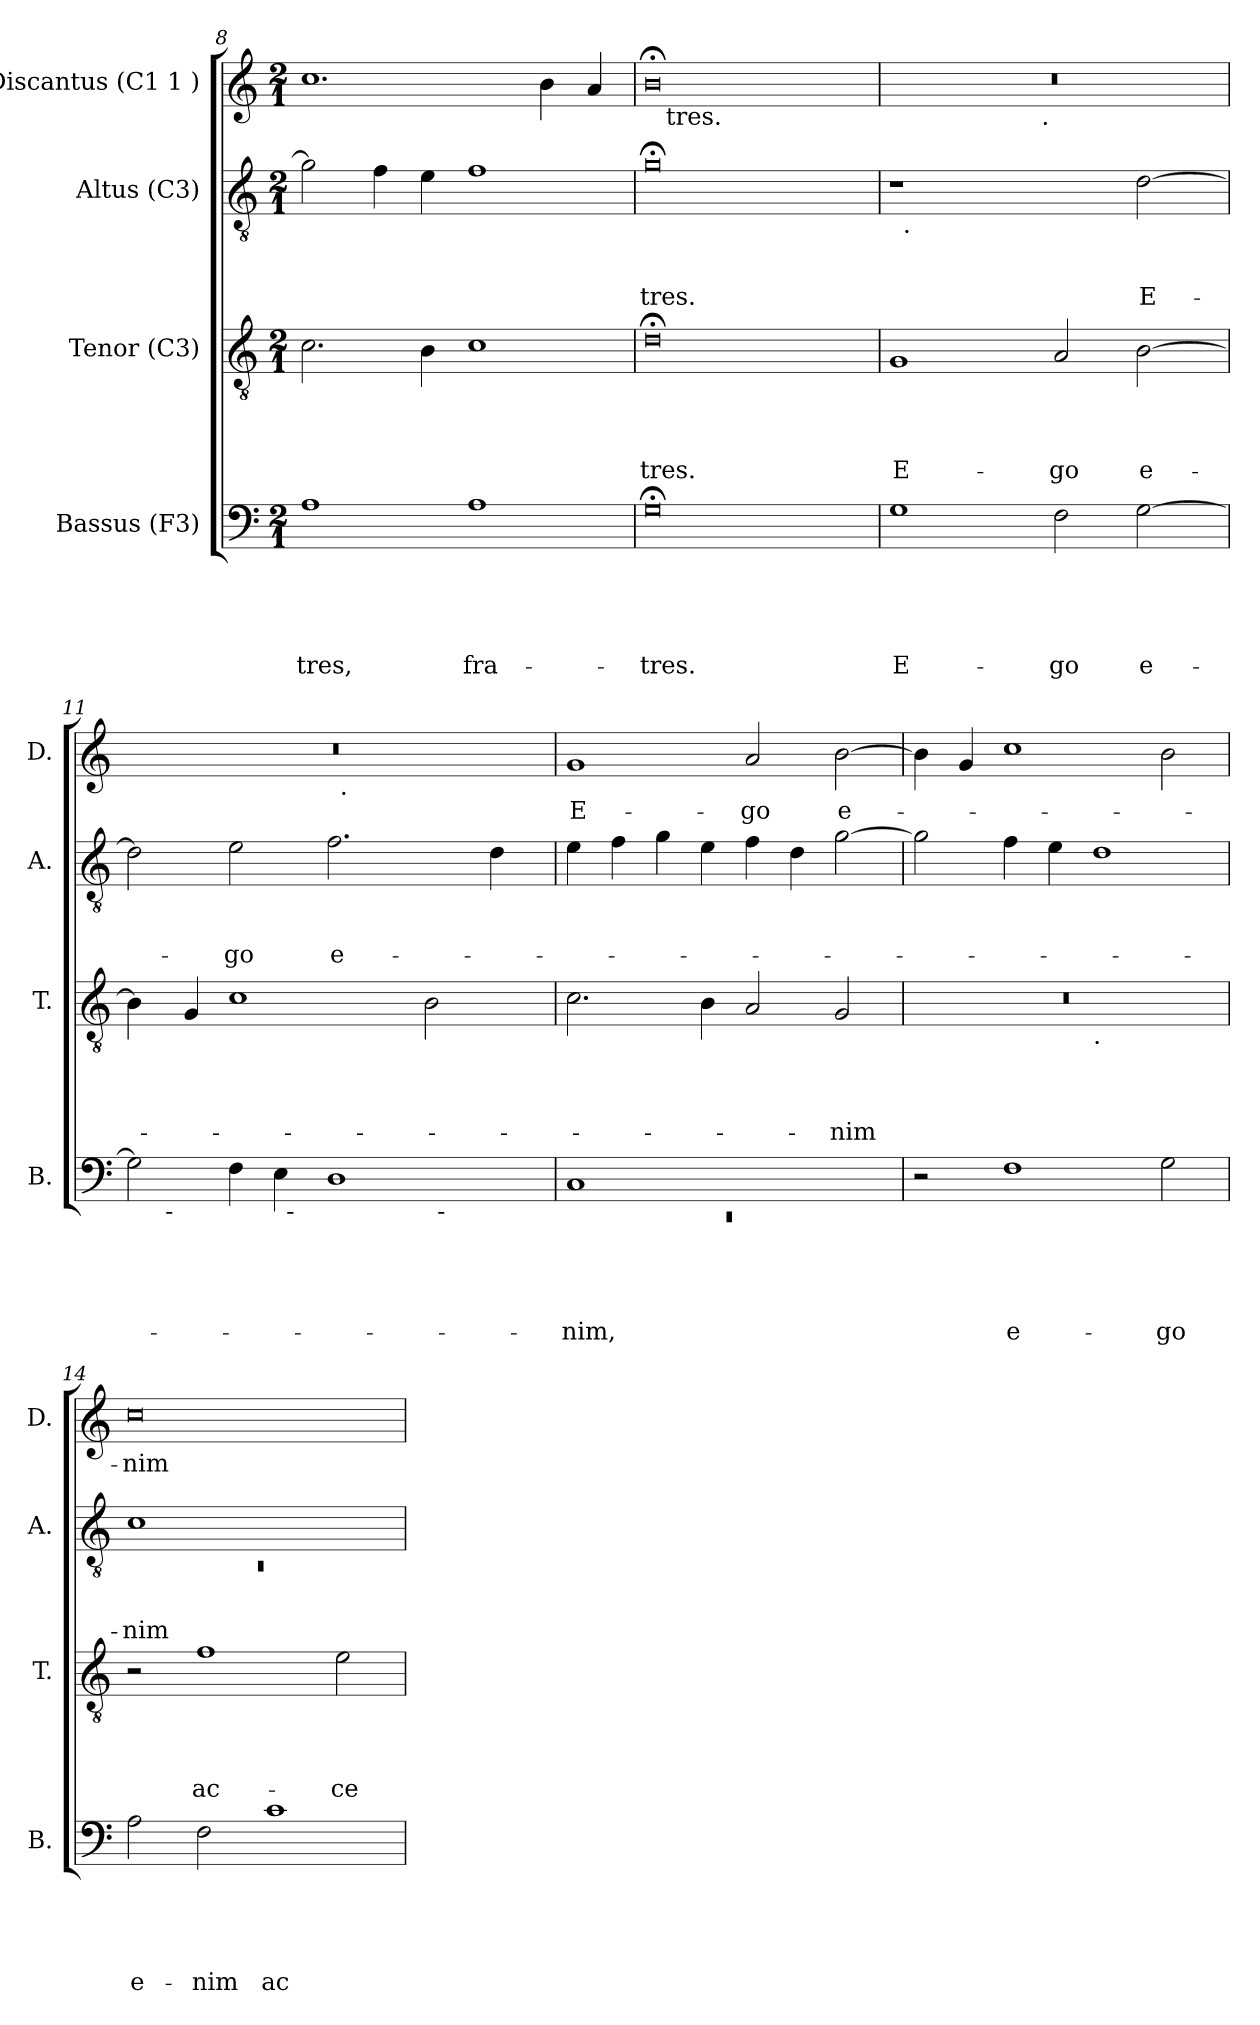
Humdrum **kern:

**kern	**text	**text	**text	**text	**text	**kern	**text	**text	**text	**text	**kern	**text	**text	**text	**kern	**text
*part4	*part4	*part4	*part4	*part4	*part4	*part3	*part3	*part3	*part3	*part3	*part2	*part2	*part2	*part2	*part1	*part1
*staff4	*staff4	*staff4	*staff4	*staff4	*staff4	*staff3	*staff3	*staff3	*staff3	*staff3	*staff2	*staff2	*staff2	*staff2	*staff1	*staff1
*I"Bassus (F3)	*	*	*	*	*	*I"Tenor (C3)	*	*	*	*	*I"Altus (C3)	*	*	*	*I"Discantus (C1 1 )	*
*I'B.	*	*	*	*	*	*I'T.	*	*	*	*	*I'A.	*	*	*	*I'D.	*
*clefF4	*	*	*	*	*	*clefGv2	*	*	*	*	*clefGv2	*	*	*	*clefG2	*
*k[]	*	*	*	*	*	*k[]	*	*	*	*	*k[]	*	*	*	*k[]	*
*C:	*	*	*	*	*	*C:	*	*	*	*	*C:	*	*	*	*C:	*
*M2/1	*	*	*	*	*	*M2/1	*	*	*	*	*M2/1	*	*	*	*M2/1	*
=8	=8	=8	=8	=8	=8	=8	=8	=8	=8	=8	=8	=8	=8	=8	=8	=8
!	!	!	!	!	!LO:LY:b	!	!	!	!	!	!	!	!	!	!	!
1A	.	.	.	.	-tres,	2.c\	.	.	.	.	2g\]	.	.	.	1.cc	.
.	.	.	.	.	.	.	.	.	.	.	4f\	.	.	.	.	.
.	.	.	.	.	.	4B\	.	.	.	.	4e\	.	.	.	.	.
!	!	!	!	!	!LO:LY:b	!	!	!	!	!	!	!	!	!	!	!
1A	.	.	.	.	fra-	1c	.	.	.	.	1f	.	.	.	.	.
.	.	.	.	.	.	.	.	.	.	.	.	.	.	.	4b\	.
.	.	.	.	.	.	.	.	.	.	.	.	.	.	.	4a/	.
=9	=9	=9	=9	=9	=9	=9	=9	=9	=9	=9	=9	=9	=9	=9	=9	=9
!	!	!	!	!	!LO:LY:b	!	!	!	!	!LO:LY:b	!	!	!	!LO:LY:b	!	!
*	*	*	*	*	*	*	*	*	*	*	*	*	*	*	*^	*
0G;<	.	.	.	.	-tres.	0d;<	.	.	.	-tres.	0g;<	.	.	-tres.	0b;<	16ryy	.
!	!	!	!	!	!	!	!	!	!	!	!	!	!	!	!	!LO:TX:b:t=tres.	!
.	.	.	.	.	.	.	.	.	.	.	.	.	.	.	.	1ryy	.
.	.	.	.	.	.	.	.	.	.	.	.	.	.	.	.	2...ryy	.
=10	=10	=10	=10	=10	=10	=10	=10	=10	=10	=10	=10	=10	=10	=10	=10	=10	=10
!	!	!	!	!	!LO:LY:b	!	!	!	!	!LO:LY:b	!	!	!	!	!	!	!
*	*	*	*	*	*	*	*	*	*	*	*^	*	*	*	*	*	*
1G	.	.	.	.	E-	1G	.	.	.	E-	1r	32ryy	.	.	.	0r	2ryy	.
!	!	!	!	!	!	!	!	!	!	!	!	!LO:TX:b:t=.	!	!	!	!	!	!
.	.	.	.	.	.	.	.	.	.	.	.	1ryy	.	.	.	.	.	.
.	.	.	.	.	.	.	.	.	.	.	.	.	.	.	.	.	4...ryy	.
!	!	!	!	!	!	!	!	!	!	!	!	!	!	!	!	!	!LO:TX:b:t=.	!
.	.	.	.	.	.	.	.	.	.	.	.	.	.	.	.	.	1ryy	.
!	!	!	!	!	!LO:LY:b	!	!	!	!	!LO:LY:b	!	!	!	!	!	!	!	!
2F\	.	.	.	.	-go	2A/	.	.	.	-go	2ryy	.	.	.	.	.	.	.
.	.	.	.	.	.	.	.	.	.	.	.	2ryy	.	.	.	.	.	.
!	!	!	!	!	!LO:LY:b:rj	!	!	!	!	!LO:LY:b:rj	!	!	!	!	!LO:LY:b	!	!	!
[<2G\	.	.	.	.	e-	[<2B\	.	.	.	e-	[<2d\	.	.	.	E-	.	.	.
.	.	.	.	.	.	.	.	.	.	.	.	4...ryy	.	.	.	.	.	.
.	.	.	.	.	.	.	.	.	.	.	.	.	.	.	.	.	32ryy	.
*	*	*	*	*	*	*	*	*	*	*	*v	*v	*	*	*	*	*	*
!!LO:LB:g=z	!!
=11	=11	=11	=11	=11	=11	=11	=11	=11	=11	=11	=11	=11	=11	=11	=11	=11	=11
*^	*	*	*	*	*	*	*	*	*	*	*	*	*	*	*	*	*
*	*^	*	*	*	*	*	*	*	*	*	*	*	*	*	*	*	*	*
*	*	*^	*	*	*	*	*	*	*	*	*	*	*	*	*	*	*	*	*
2G\]	8.ryy	2ryy	1ryy	.	.	.	.	.	4B\]	.	.	.	.	2d\]	.	.	.	0r	1ryy	.
!	!LO:TX:b:t=-	!	!	!	!	!	!	!	!	!	!	!	!	!	!	!	!	!	!	!
.	1ryy	.	.	.	.	.	.	.	.	.	.	.	.	.	.	.	.	.	.	.
.	.	.	.	.	.	.	.	.	4G/	.	.	.	.	.	.	.	.	.	.	.
!	!	!	!	!	!	!	!	!	!	!	!	!	!	!	!	!	!LO:LY:b	!	!	!
4F\	.	4ryy	.	.	.	.	.	.	1c	.	.	.	.	2e\	.	.	-go	.	.	.
4E\	.	32ryy	.	.	.	.	.	.	.	.	.	.	.	.	.	.	.	.	.	.
!	!	!LO:TX:b:t=-	!	!	!	!	!	!	!	!	!	!	!	!	!	!	!	!	!	!
.	.	1ryy	.	.	.	.	.	.	.	.	.	.	.	.	.	.	.	.	.	.
!	!	!	!	!	!	!	!	!	!	!	!	!	!	!	!	!	!LO:LY:b:rj	!	!	!
1D	.	.	2ryy	.	.	.	.	.	.	.	.	.	.	2.f\	.	.	e-	.	32ryy	.
!	!	!	!	!	!	!	!	!	!	!	!	!	!	!	!	!	!	!	!LO:TX:b:t=.	!
.	.	.	.	.	.	.	.	.	.	.	.	.	.	.	.	.	.	.	2ryy	.
.	2ryy	.	.	.	.	.	.	.	.	.	.	.	.	.	.	.	.	.	.	.
.	.	.	32ryy	.	.	.	.	.	2B\	.	.	.	.	.	.	.	.	.	.	.
!	!	!	!LO:TX:b:t=-	!	!	!	!	!	!	!	!	!	!	!	!	!	!	!	!	!
.	.	.	4...ryy	.	.	.	.	.	.	.	.	.	.	.	.	.	.	.	4...ryy	.
.	4ryy	.	.	.	.	.	.	.	.	.	.	.	.	.	.	.	.	.	.	.
.	.	.	.	.	.	.	.	.	.	.	.	.	.	4d\	.	.	.	.	.	.
.	.	8..ryy	.	.	.	.	.	.	.	.	.	.	.	.	.	.	.	.	.	.
.	16ryy	.	.	.	.	.	.	.	.	.	.	.	.	.	.	.	.	.	.	.
=12	=12	=12	=12	=12	=12	=12	=12	=12	=12	=12	=12	=12	=12	=12	=12	=12	=12	=12	=12	=12
!	!LO:N:vis=1	!	!	!	!	!	!	!LO:LY:b	!	!	!	!	!	!	!	!	!	!	!	!LO:LY:b
*	*v	*v	*v	*	*	*	*	*	*	*	*	*	*	*	*	*	*	*v	*v	*
1C	0rEE	.	.	.	.	-nim,	2.c\	.	.	.	.	4e\	.	.	.	1g	-E-
.	.	.	.	.	.	.	.	.	.	.	.	4f\	.	.	.	.	.
.	.	.	.	.	.	.	.	.	.	.	.	4g\	.	.	.	.	.
.	.	.	.	.	.	.	4B\	.	.	.	.	4e\	.	.	.	.	.
!	!	!	!	!	!	!	!	!	!	!	!	!	!	!	!	!	!LO:LY:b
1ryy	.	.	.	.	.	.	2A/	.	.	.	.	4f\	.	.	.	2a/	-go
.	.	.	.	.	.	.	.	.	.	.	.	4d\	.	.	.	.	.
!	!	!	!	!	!	!	!	!	!	!	!LO:LY:b	!	!	!	!	!	!LO:LY:b:rj
.	.	.	.	.	.	.	2G/	.	.	.	-nim	[>2g\	.	.	.	[>2b\	e-
*v	*v	*	*	*	*	*	*	*	*	*	*	*	*	*	*	*	*
=13	=13	=13	=13	=13	=13	=13	=13	=13	=13	=13	=13	=13	=13	=13	=13	=13
*	*	*	*	*	*	*^	*	*	*	*	*	*	*	*	*	*
2r	.	.	.	.	.	0r	1ryy	.	.	.	.	2g\]	.	.	.	4b\]	.
.	.	.	.	.	.	.	.	.	.	.	.	.	.	.	.	4g/	.
!	!	!	!	!	!LO:LY:b:rj	!	!	!	!	!	!	!	!	!	!	!	!
1F	.	.	.	.	e-	.	.	.	.	.	.	4f\	.	.	.	1cc	.
.	.	.	.	.	.	.	.	.	.	.	.	4e\	.	.	.	.	.
!	!	!	!	!	!	!	!LO:TX:b:t=.	!	!	!	!	!	!	!	!	!	!
.	.	.	.	.	.	.	1ryy	.	.	.	.	1d	.	.	.	.	.
!	!	!	!	!	!LO:LY:b	!	!	!	!	!	!	!	!	!	!	!	!
2G\	.	.	.	.	-go	.	.	.	.	.	.	.	.	.	.	2b\	.
=14	=14	=14	=14	=14	=14	=14	=14	=14	=14	=14	=14	=14	=14	=14	=14	=14	=14
*	*	*	*	*	*	*	*	*	*	*	*	*^	*	*	*	*	*
!	!	!	!	!	!LO:LY:b	!	!	!	!	!	!	!	!LO:N:vis=1	!	!	!LO:LY:b	!	!LO:LY:b
*	*	*	*	*	*	*v	*v	*	*	*	*	*	*	*	*	*	*	*
2A\	.	.	.	.	e-	2r	.	.	.	.	1c	0rC	.	.	-nim	0cc	-nim
!	!	!	!	!	!LO:LY:b	!	!	!	!	!LO:LY:b	!	!	!	!	!	!	!
2F\	.	.	.	.	-nim	1f	.	.	.	ac-	.	.	.	.	.	.	.
!	!	!	!	!	!LO:LY:b	!	!	!	!	!	!	!	!	!	!	!	!
1c	.	.	.	.	ac-	.	.	.	.	.	1ryy	.	.	.	.	.	.
!	!	!	!	!	!	!	!	!	!	!LO:LY:b	!	!	!	!	!	!	!
.	.	.	.	.	.	2e\	.	.	.	-ce-	.	.	.	.	.	.	.
*	*	*	*	*	*	*	*	*	*	*	*v	*v	*	*	*	*	*
=	=	=	=	=	=	=	=	=	=	=	=	=	=	=	=	=
*-	*-	*-	*-	*-	*-	*-	*-	*-	*-	*-	*-	*-	*-	*-	*-	*-
